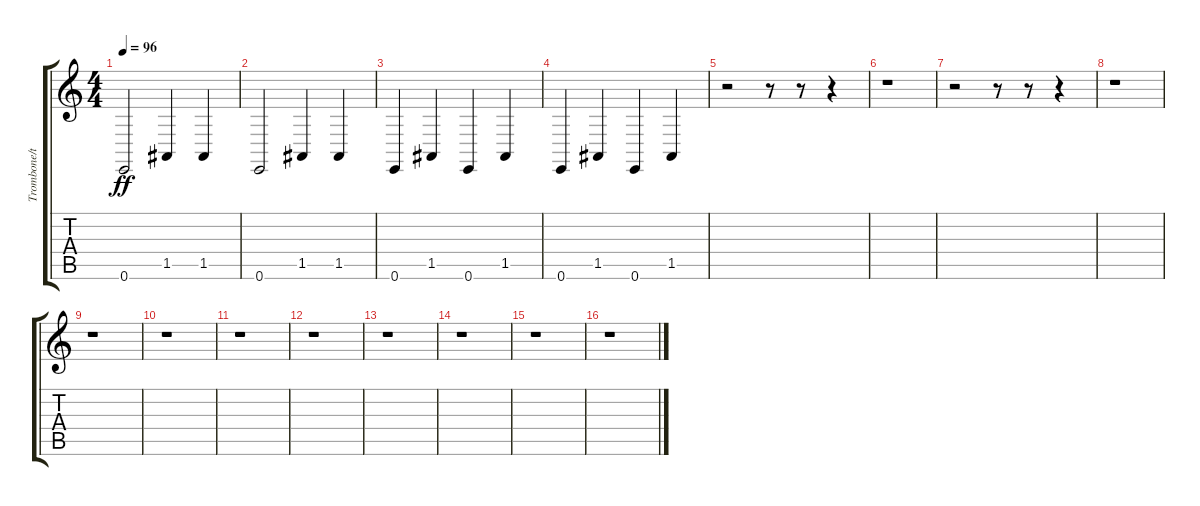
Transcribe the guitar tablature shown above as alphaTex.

\track ("Trombone/tuba" "Trombone/t") {instrument trombone}
\staff {score tabs}
\tuning (E4 B3 G3 D3 A2 E2) {hide}
\ts (4 4)
\tempo 96
\clef g2
\ks c
0.6.2{dy ff} 1.5.4 1.5.4 |
0.6.2 1.5.4 1.5.4 |
0.6.4 1.5.4 0.6.4 1.5.4 |
0.6.4 1.5.4 0.6.4 1.5.4 |
r.2 r.8 r.8 r.4 |
r.1 |
r.2 r.8 r.8 r.4 |
r.1 |
r.1 |
r.1 |
r.1 |
r.1 |
r.1 |
r.1 |
r.1 |
r.1
